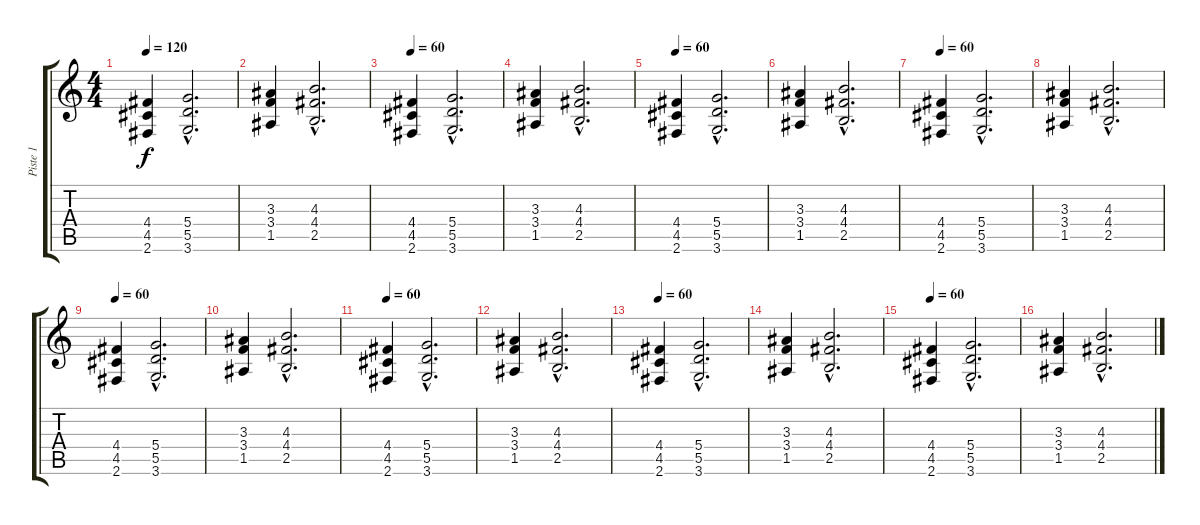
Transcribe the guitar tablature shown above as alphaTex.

\track ("Piste 1" "Piste 1") {instrument distortionguitar}
\staff {score tabs}
\tuning (E4 B3 G3 D3 A2 E2) {hide}
\ts (4 4)
\tempo 120
\tempo 60
\tempo 120
\clef g2
\ks c
(4.4 4.5 2.6).4{dy f instrument distortionguitar} (5.4{hac} 5.5{hac} 3.6{hac}).2{d} |
(3.3 3.4 1.5).4 (4.3{hac} 4.4{hac} 2.5{hac}).2{d} |
\tempo 60
(4.4 4.5 2.6).4 (5.4{hac} 5.5{hac} 3.6{hac}).2{d} |
(3.3 3.4 1.5).4 (4.3{hac} 4.4{hac} 2.5{hac}).2{d} |
\tempo 60
(4.4 4.5 2.6).4 (5.4{hac} 5.5{hac} 3.6{hac}).2{d} |
(3.3 3.4 1.5).4 (4.3{hac} 4.4{hac} 2.5{hac}).2{d} |
\tempo 60
(4.4 4.5 2.6).4 (5.4{hac} 5.5{hac} 3.6{hac}).2{d} |
(3.3 3.4 1.5).4 (4.3{hac} 4.4{hac} 2.5{hac}).2{d} |
\tempo 60
(4.4 4.5 2.6).4 (5.4{hac} 5.5{hac} 3.6{hac}).2{d} |
(3.3 3.4 1.5).4 (4.3{hac} 4.4{hac} 2.5{hac}).2{d} |
\tempo 60
(4.4 4.5 2.6).4 (5.4{hac} 5.5{hac} 3.6{hac}).2{d} |
(3.3 3.4 1.5).4 (4.3{hac} 4.4{hac} 2.5{hac}).2{d} |
\tempo 60
(4.4 4.5 2.6).4 (5.4{hac} 5.5{hac} 3.6{hac}).2{d} |
(3.3 3.4 1.5).4 (4.3{hac} 4.4{hac} 2.5{hac}).2{d} |
\tempo 60
(4.4 4.5 2.6).4 (5.4{hac} 5.5{hac} 3.6{hac}).2{d} |
(3.3 3.4 1.5).4 (4.3{hac} 4.4{hac} 2.5{hac}).2{d}
